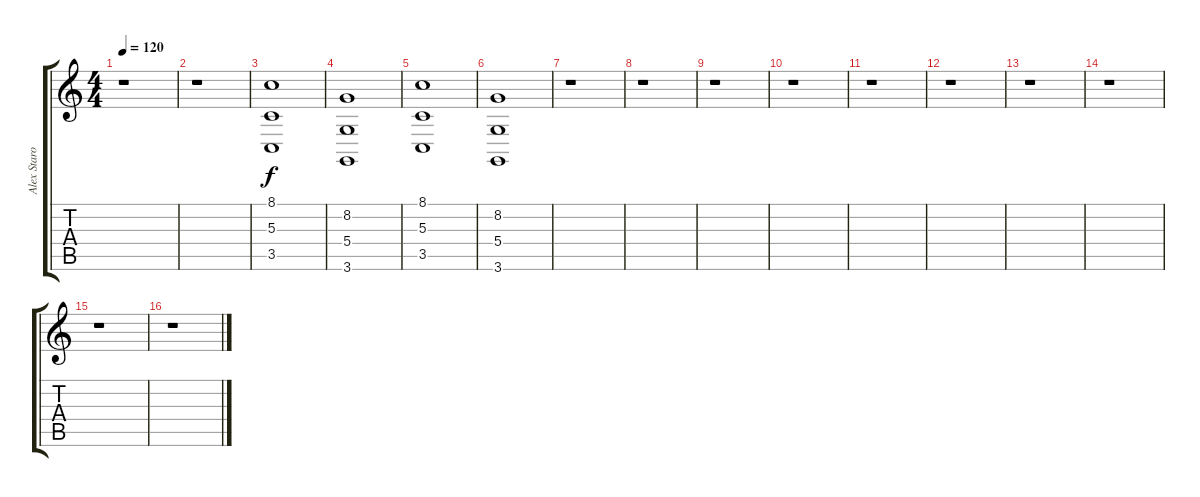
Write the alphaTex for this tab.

\track ("Alex Staropoli - String Ensemble" "Alex Staro") {instrument stringensemble2}
\staff {score tabs}
\tuning (E4 B3 G3 D3 A2 E2) {hide}
\ts (4 4)
\tempo 120
\clef g2
\ks c
r.1{dy f} |
r.1 |
(8.1 5.3 3.5).1{volume 13} |
(8.2 5.4 3.6).1 |
(8.1 5.3 3.5).1 |
(8.2 5.4 3.6).1 |
r.1 |
r.1 |
r.1 |
r.1 |
r.1 |
r.1 |
r.1 |
r.1 |
r.1 |
r.1
